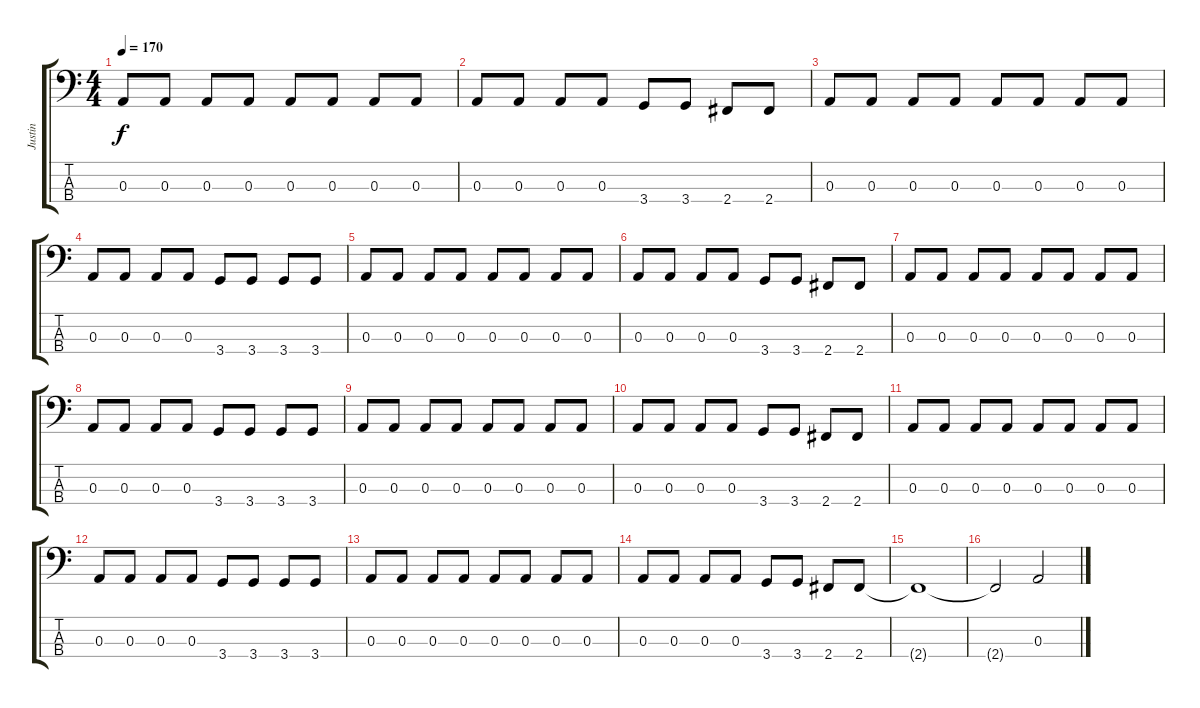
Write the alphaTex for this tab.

\track ("Justin" "Justin") {instrument electricbasspick}
\staff {score tabs}
\tuning (G2 D2 A1 E1) {hide}
\ts (4 4)
\tempo 170
\clef f4
\ks c
0.3.8{dy f} 0.3.8 0.3.8 0.3.8 0.3.8 0.3.8 0.3.8 0.3.8 |
0.3.8 0.3.8 0.3.8 0.3.8 3.4.8 3.4.8 2.4.8 2.4.8 |
0.3.8 0.3.8 0.3.8 0.3.8 0.3.8 0.3.8 0.3.8 0.3.8 |
0.3.8 0.3.8 0.3.8 0.3.8 3.4.8 3.4.8 3.4.8 3.4.8 |
0.3.8 0.3.8 0.3.8 0.3.8 0.3.8 0.3.8 0.3.8 0.3.8 |
0.3.8 0.3.8 0.3.8 0.3.8 3.4.8 3.4.8 2.4.8 2.4.8 |
0.3.8 0.3.8 0.3.8 0.3.8 0.3.8 0.3.8 0.3.8 0.3.8 |
0.3.8 0.3.8 0.3.8 0.3.8 3.4.8 3.4.8 3.4.8 3.4.8 |
0.3.8 0.3.8 0.3.8 0.3.8 0.3.8 0.3.8 0.3.8 0.3.8 |
0.3.8 0.3.8 0.3.8 0.3.8 3.4.8 3.4.8 2.4.8 2.4.8 |
0.3.8 0.3.8 0.3.8 0.3.8 0.3.8 0.3.8 0.3.8 0.3.8 |
0.3.8 0.3.8 0.3.8 0.3.8 3.4.8 3.4.8 3.4.8 3.4.8 |
0.3.8 0.3.8 0.3.8 0.3.8 0.3.8 0.3.8 0.3.8 0.3.8 |
0.3.8 0.3.8 0.3.8 0.3.8 3.4.8 3.4.8 2.4.8 2.4.8 |
2.4{t}.1 |
2.4{t}.2 0.3.2
